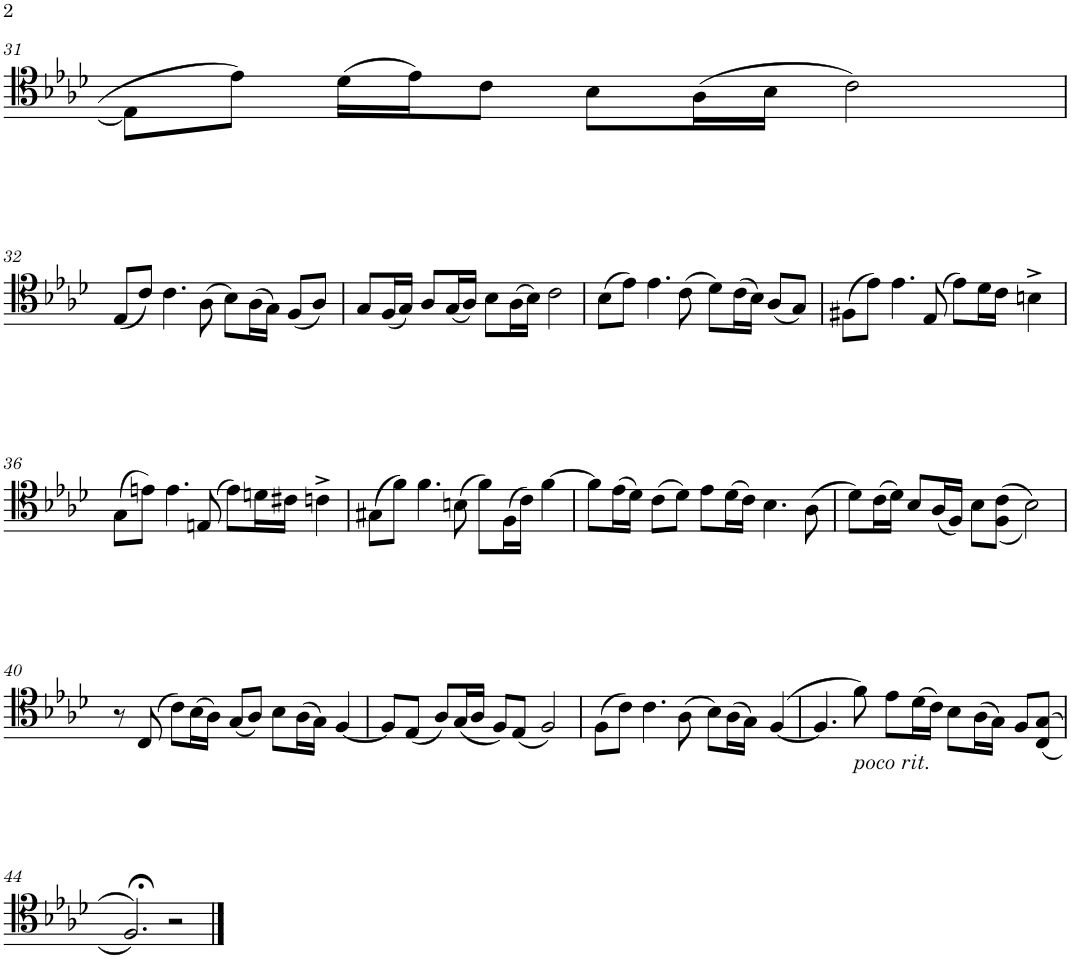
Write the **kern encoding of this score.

**kern
*part1
*staff1
*I"Trombone
*I'Tbn.
!!LO:PB:g=z
*clefC4
*k[b-e-a-d-]
*M5/4
=31
8E-\L]
8e-\J
(16d-\LL
16e-\J)
8c\J
8B-\L
(16A-\L
16B-\JJ
2c\)
!!LO:LB:g=z
=32
(8E-/L
8c/J)
4.c\
(8A-\
8B-\L)
(16A-\L
16G\JJ)
(8F/L
8A-/J)
=33
8G/L
(16F/L
16G/JJ)
8A-/L
(16G/L
16A-/JJ)
8B-\L
(16A-\L
16B-\JJ)
2c\
=34
(8B-\L
8e-\J)
4.e-\
(8c\
8d-\L)
(16c\L
16B-\JJ)
(8A-/L
8G/J)
=35
(8F#X\L
8e-\J)
4.e-\
(8E-/
8e-\L)
16d-\L
16c\JJ
4Bn^\
!!LO:LB:g=z
=36
(8G\L
8en\J)
4.e\
(8En/
8e\L)
16dn\L
16c#X\JJ
4cn^\
=37
(8G#X\L
8f\J)
4.f\
(8Bn\
8f\L)
(16F\L
16c\JJ)
[4f\
=38
8f\L]
(16e-\L
16d-\JJ)
(8c\L
8d-\J)
8e-\L
(16d-\L
16c\JJ)
4.B-\
(8A-\
=39
8d-\L)
(16c\L
16d-\JJ)
8B-/L
(16A-/L
16F/JJ)
8B-\L
(<(8F\ 8c\J
2B-\))
!!LO:LB:g=z
=40
8r
(8C/
8c\L)
(16B-\L
16A-\JJ)
(8G/L
8A-/J)
8B-\L
(16A-\L
16G\JJ)
[4F/
=41
8F/L]
(8E-/J
8A-/L)
(16G/L
16A-/JJ
8F/L)
(8E-/J
2F/)
=42
(8F\L
8c\J)
4.c\
(8A-\
8B-\L)
(16A-\L
16G\JJ)
([4F/
=43
4.F/]
!LO:TX:b:i:t=poco rit.
8f\)
8e-\L
(16d-\L
16c\JJ)
8B-\L
(16A-\L
16G\JJ)
8F/L
(>(8C/ 8G/J
!!LO:LB:g=z
=44
2.F;</))
2r
==
*-
